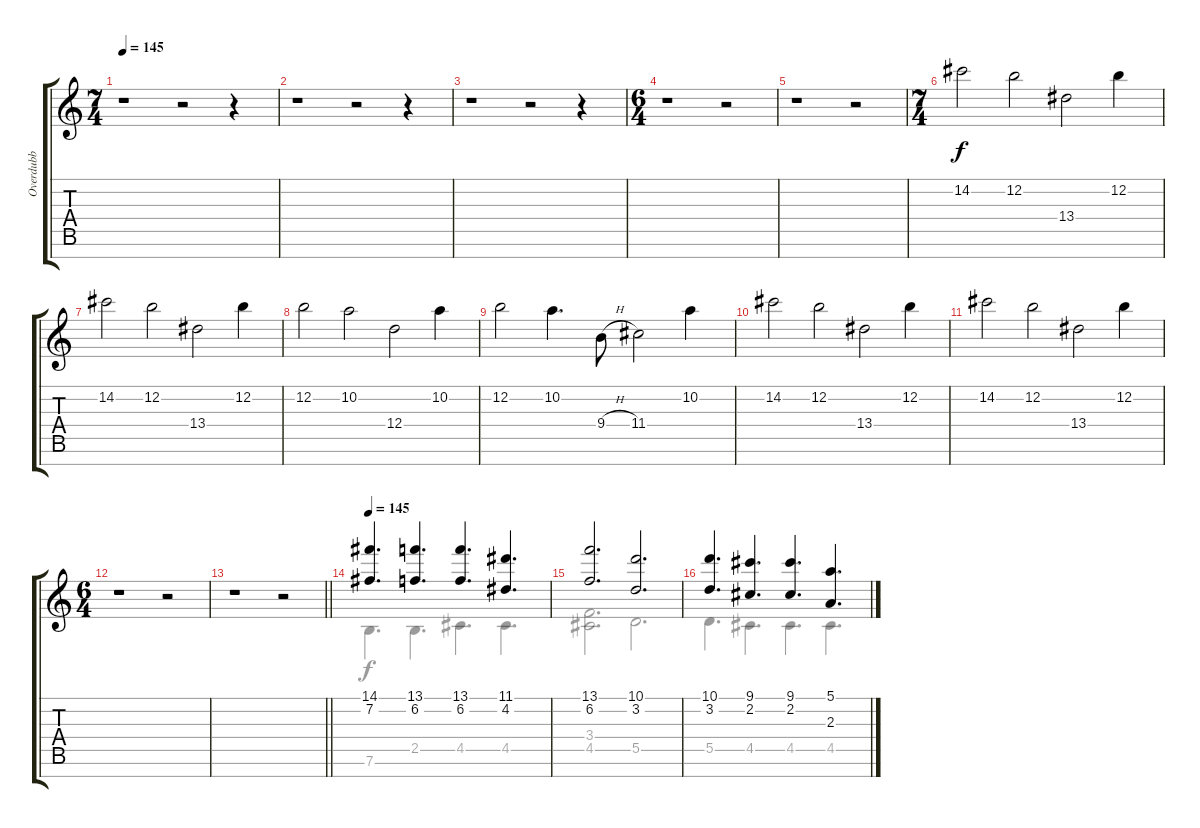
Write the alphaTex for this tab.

\track ("Overdubb" "Overdubb") {instrument distortionguitar}
\staff {score tabs}
\tuning (E4 B3 G3 D3 A2 E2 B1) {hide}
\voice
\ts (7 4)
\tempo 145
\clef g2
\ks c
r.1{dy f} r.2 r.4 |
r.1 r.2 r.4 |
r.1 r.2 r.4 |
\ts (6 4)
r.1 r.2 |
r.1 r.2 |
\ts (7 4)
14.2.2{balance 8 instrument electricguitarjazz} 12.2.2 13.4.2 12.2.4 |
14.2.2 12.2.2 13.4.2 12.2.4 |
12.2.2 10.2.2 12.4.2 10.2.4 |
12.2.2 10.2.4{d} 9.4{h}.8 11.4.2 10.2.4 |
14.2.2 12.2.2 13.4.2 12.2.4 |
14.2.2 12.2.2 13.4.2 12.2.4 |
\ts (6 4)
r.1 r.2 |
\barLineRight lightlight
r.1 r.2 |
\section ("" "")
\tempo 145
(14.1 7.2).4{d instrument rockorgan} (13.1 6.2).4{d} (13.1 6.2).4{d} (11.1 4.2).4{d} |
(13.1 6.2).2{d} (10.1 3.2).2{d} |
(10.1 3.2).4{d} (9.1 2.2).4{d} (9.1 2.2).4{d} (5.1 2.3).4{d}
\voice
\clef g2
\ottava regular
\simile none
\ks c
|
|
|
|
|
|
|
|
|
|
|
|
\barLineRight lightlight
|
7.6.4{d} 2.5.4{d} 4.5.4{d} 4.5.4{d} |
(3.4 4.5).2{d} 5.5.2{d} |
5.5.4{d} 4.5.4{d} 4.5.4{d} 4.5.4{d}
